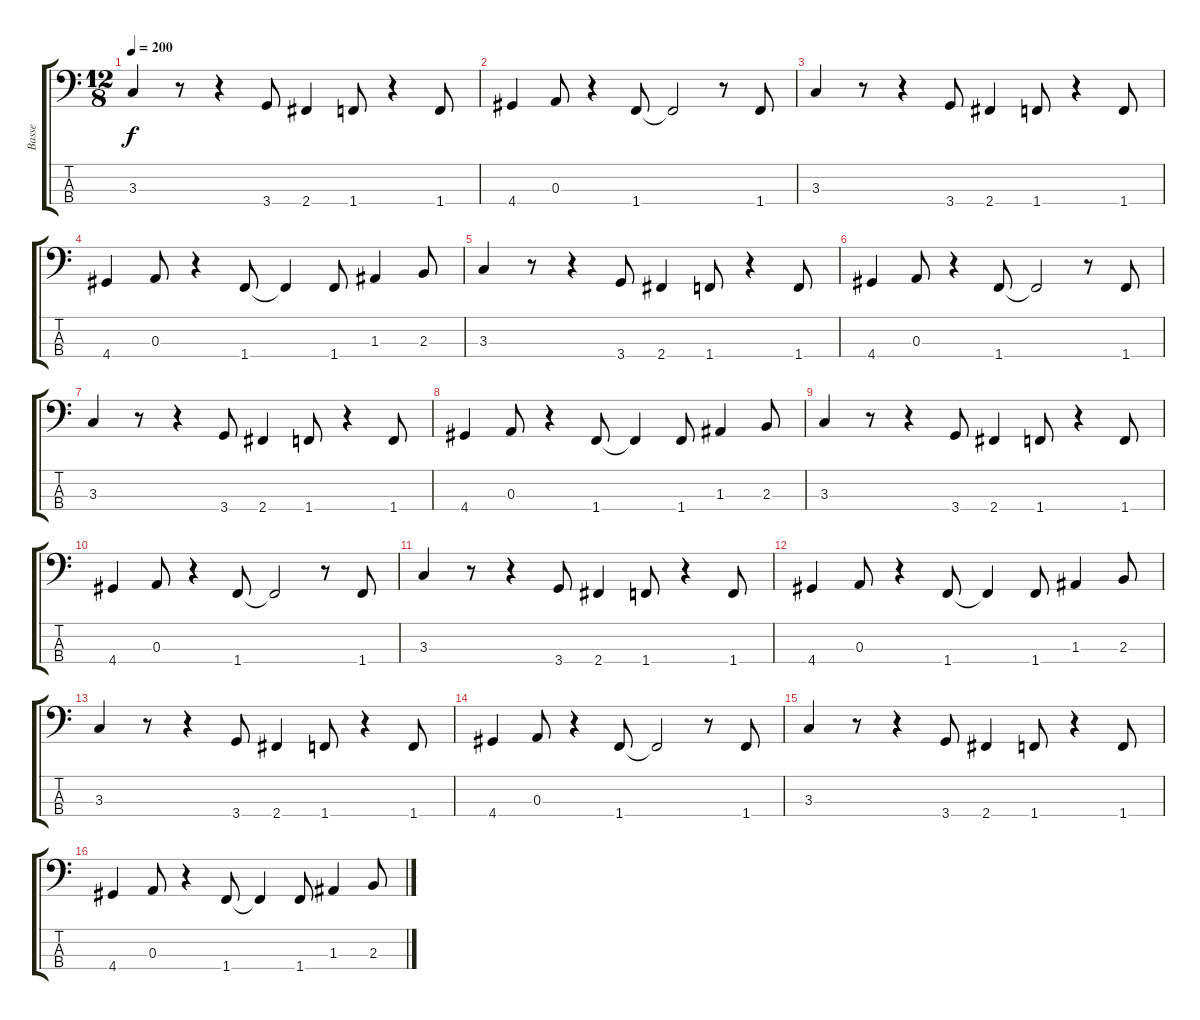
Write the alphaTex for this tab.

\track ("Basse" "Basse") {instrument fretlessbass}
\staff {score tabs}
\tuning (G2 D2 A1 E1) {hide}
\ts (12 8)
\tempo 200
\clef f4
\ks c
3.3.4{dy f} r.8 r.4 3.4.8 2.4.4 1.4.8 r.4 1.4.8 |
4.4.4 0.3.8 r.4 1.4.8 1.4{t}.2 r.8 1.4.8 |
3.3.4 r.8 r.4 3.4.8 2.4.4 1.4.8 r.4 1.4.8 |
4.4.4 0.3.8 r.4 1.4.8 1.4{t}.4 1.4.8 1.3.4 2.3.8 |
3.3.4 r.8 r.4 3.4.8 2.4.4 1.4.8 r.4 1.4.8 |
4.4.4 0.3.8 r.4 1.4.8 1.4{t}.2 r.8 1.4.8 |
3.3.4 r.8 r.4 3.4.8 2.4.4 1.4.8 r.4 1.4.8 |
4.4.4 0.3.8 r.4 1.4.8 1.4{t}.4 1.4.8 1.3.4 2.3.8 |
3.3.4 r.8 r.4 3.4.8 2.4.4 1.4.8 r.4 1.4.8 |
4.4.4 0.3.8 r.4 1.4.8 1.4{t}.2 r.8 1.4.8 |
3.3.4 r.8 r.4 3.4.8 2.4.4 1.4.8 r.4 1.4.8 |
4.4.4 0.3.8 r.4 1.4.8 1.4{t}.4 1.4.8 1.3.4 2.3.8 |
3.3.4 r.8 r.4 3.4.8 2.4.4 1.4.8 r.4 1.4.8 |
4.4.4 0.3.8 r.4 1.4.8 1.4{t}.2 r.8 1.4.8 |
3.3.4 r.8 r.4 3.4.8 2.4.4 1.4.8 r.4 1.4.8 |
4.4.4 0.3.8 r.4 1.4.8 1.4{t}.4 1.4.8 1.3.4 2.3.8
